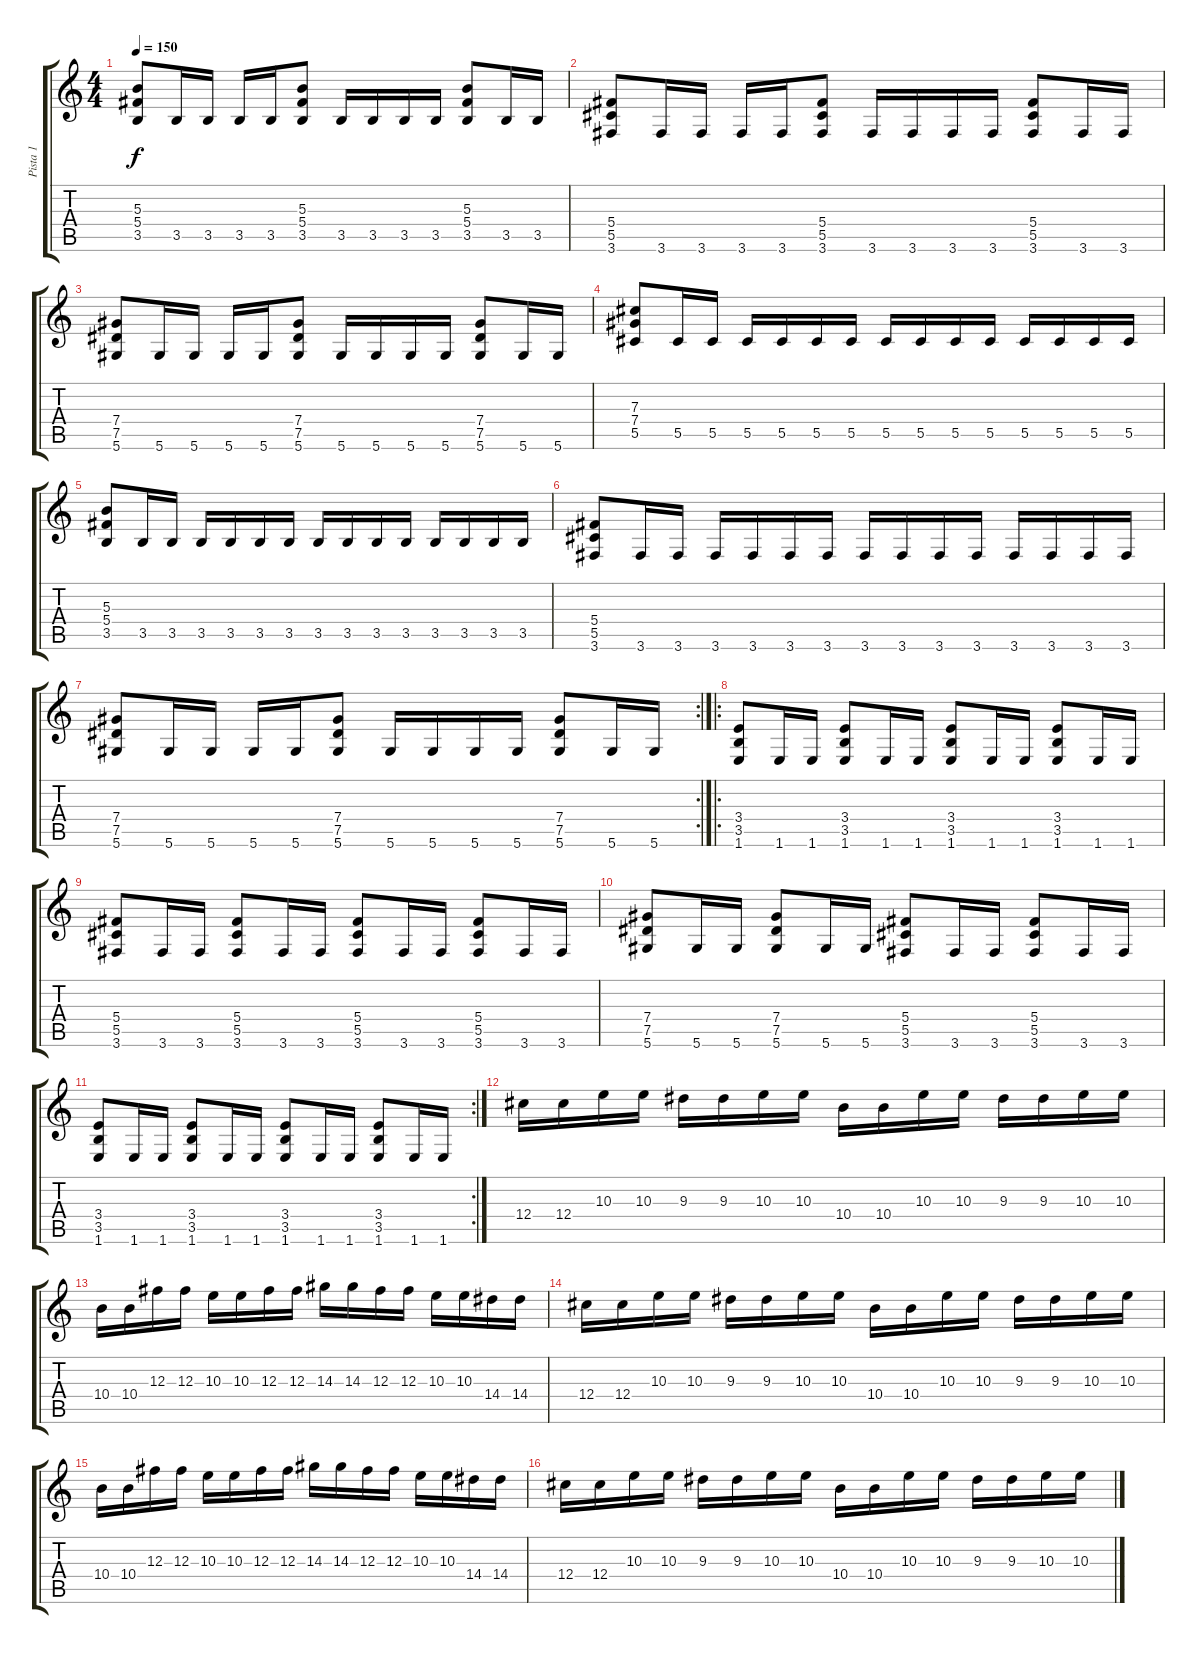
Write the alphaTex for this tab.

\track ("Pista 1" "Pista 1") {instrument distortionguitar}
\staff {score tabs}
\tuning (Eb4 Bb3 Gb3 Db3 Ab2 Eb2) {hide}
\ts (4 4)
\tempo 150
\clef g2
\ks c
(5.3 5.4 3.5).8{dy f} 3.5.16 3.5.16 3.5.16 3.5.16 (5.3 5.4 3.5).8 3.5.16 3.5.16 3.5.16 3.5.16 (5.3 5.4 3.5).8 3.5.16 3.5.16 |
(5.4 5.5 3.6).8 3.6.16 3.6.16 3.6.16 3.6.16 (5.4 5.5 3.6).8 3.6.16 3.6.16 3.6.16 3.6.16 (5.4 5.5 3.6).8 3.6.16 3.6.16 |
(7.4 7.5 5.6).8 5.6.16 5.6.16 5.6.16 5.6.16 (7.4 7.5 5.6).8 5.6.16 5.6.16 5.6.16 5.6.16 (7.4 7.5 5.6).8 5.6.16 5.6.16 |
(7.3 7.4 5.5).8 5.5.16 5.5.16 5.5.16 5.5.16 5.5.16 5.5.16 5.5.16 5.5.16 5.5.16 5.5.16 5.5.16 5.5.16 5.5.16 5.5.16 |
(5.3 5.4 3.5).8 3.5.16 3.5.16 3.5.16 3.5.16 3.5.16 3.5.16 3.5.16 3.5.16 3.5.16 3.5.16 3.5.16 3.5.16 3.5.16 3.5.16 |
(5.4 5.5 3.6).8 3.6.16 3.6.16 3.6.16 3.6.16 3.6.16 3.6.16 3.6.16 3.6.16 3.6.16 3.6.16 3.6.16 3.6.16 3.6.16 3.6.16 |
\rc 2
(7.4 7.5 5.6).8 5.6.16 5.6.16 5.6.16 5.6.16 (7.4 7.5 5.6).8 5.6.16 5.6.16 5.6.16 5.6.16 (7.4 7.5 5.6).8 5.6.16 5.6.16 |
\ro
(3.4 3.5 1.6).8 1.6.16 1.6.16 (3.4 3.5 1.6).8 1.6.16 1.6.16 (3.4 3.5 1.6).8 1.6.16 1.6.16 (3.4 3.5 1.6).8 1.6.16 1.6.16 |
(5.4 5.5 3.6).8 3.6.16 3.6.16 (5.4 5.5 3.6).8 3.6.16 3.6.16 (5.4 5.5 3.6).8 3.6.16 3.6.16 (5.4 5.5 3.6).8 3.6.16 3.6.16 |
(7.4 7.5 5.6).8 5.6.16 5.6.16 (7.4 7.5 5.6).8 5.6.16 5.6.16 (5.4 5.5 3.6).8 3.6.16 3.6.16 (5.4 5.5 3.6).8 3.6.16 3.6.16 |
\rc 2
(3.4 3.5 1.6).8 1.6.16 1.6.16 (3.4 3.5 1.6).8 1.6.16 1.6.16 (3.4 3.5 1.6).8 1.6.16 1.6.16 (3.4 3.5 1.6).8 1.6.16 1.6.16 |
12.4.16 12.4.16 10.3.16 10.3.16 9.3.16 9.3.16 10.3.16 10.3.16 10.4.16 10.4.16 10.3.16 10.3.16 9.3.16 9.3.16 10.3.16 10.3.16 |
10.4.16 10.4.16 12.3.16 12.3.16 10.3.16 10.3.16 12.3.16 12.3.16 14.3.16 14.3.16 12.3.16 12.3.16 10.3.16 10.3.16 14.4.16 14.4.16 |
12.4.16 12.4.16 10.3.16 10.3.16 9.3.16 9.3.16 10.3.16 10.3.16 10.4.16 10.4.16 10.3.16 10.3.16 9.3.16 9.3.16 10.3.16 10.3.16 |
10.4.16 10.4.16 12.3.16 12.3.16 10.3.16 10.3.16 12.3.16 12.3.16 14.3.16 14.3.16 12.3.16 12.3.16 10.3.16 10.3.16 14.4.16 14.4.16 |
12.4.16 12.4.16 10.3.16 10.3.16 9.3.16 9.3.16 10.3.16 10.3.16 10.4.16 10.4.16 10.3.16 10.3.16 9.3.16 9.3.16 10.3.16 10.3.16
